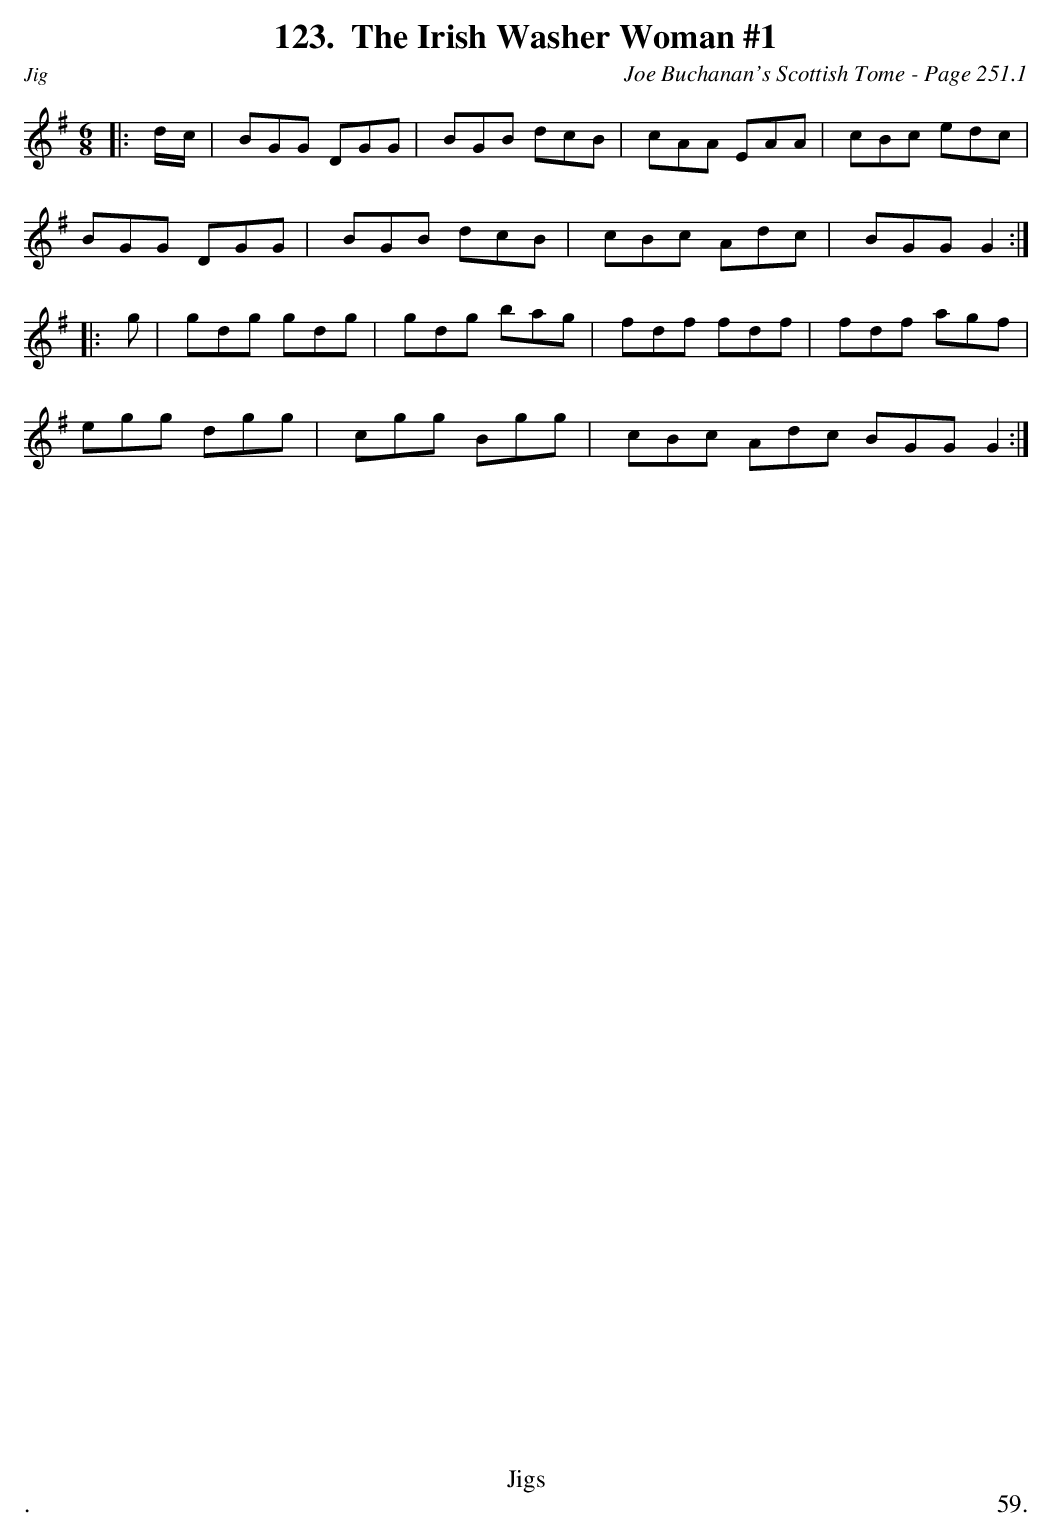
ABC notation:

X:1
T:Irish Washer Woman #1, The
C:Joe Buchanan's Scottish Tome - Page 251.1
L:1/8
M:6/8
K:G
|: d/c/ | BGG DGG | BGB dcB | cAA EAA | cBc edc |
BGG DGG | BGB dcB | cBc Adc | BGG G2 :|
|: g | gdg gdg | gdg bag | fdf fdf | fdf agf |
egg dgg | cgg Bgg | cBc Adc BGG G2 :|
